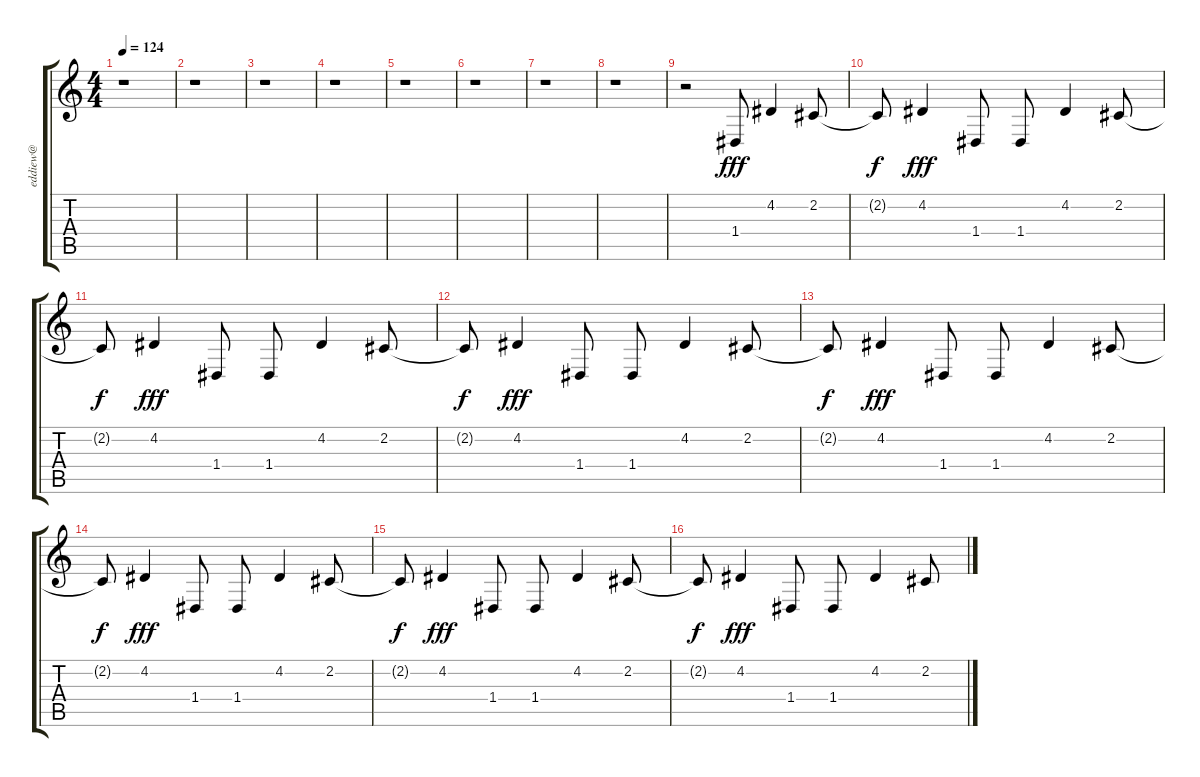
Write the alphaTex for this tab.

\track ("eddiew@" "eddiew@") {instrument tubularbells}
\staff {score tabs}
\tuning (E4 B3 G3 D3 A2 E2) {hide}
\ts (4 4)
\tempo 124
\clef g2
\ks c
r.1{dy fff} |
r.1 |
r.1 |
r.1 |
r.1 |
r.1 |
r.1 |
r.1 |
r.2 1.4.8{volume 10 balance 16 instrument lead5charang} 4.2.4 2.2.8 |
2.2{t}.8{dy f} 4.2.4{dy fff} 1.4.8 1.4.8 4.2.4 2.2.8 |
2.2{t}.8{dy f} 4.2.4{dy fff} 1.4.8 1.4.8 4.2.4 2.2.8 |
2.2{t}.8{dy f} 4.2.4{dy fff} 1.4.8 1.4.8 4.2.4 2.2.8 |
2.2{t}.8{dy f} 4.2.4{dy fff} 1.4.8 1.4.8{volume 10 balance 16 instrument lead5charang} 4.2.4 2.2.8 |
2.2{t}.8{dy f} 4.2.4{dy fff} 1.4.8 1.4.8 4.2.4 2.2.8 |
2.2{t}.8{dy f} 4.2.4{dy fff} 1.4.8 1.4.8 4.2.4 2.2.8 |
2.2{t}.8{dy f} 4.2.4{dy fff} 1.4.8 1.4.8 4.2.4 2.2.8
